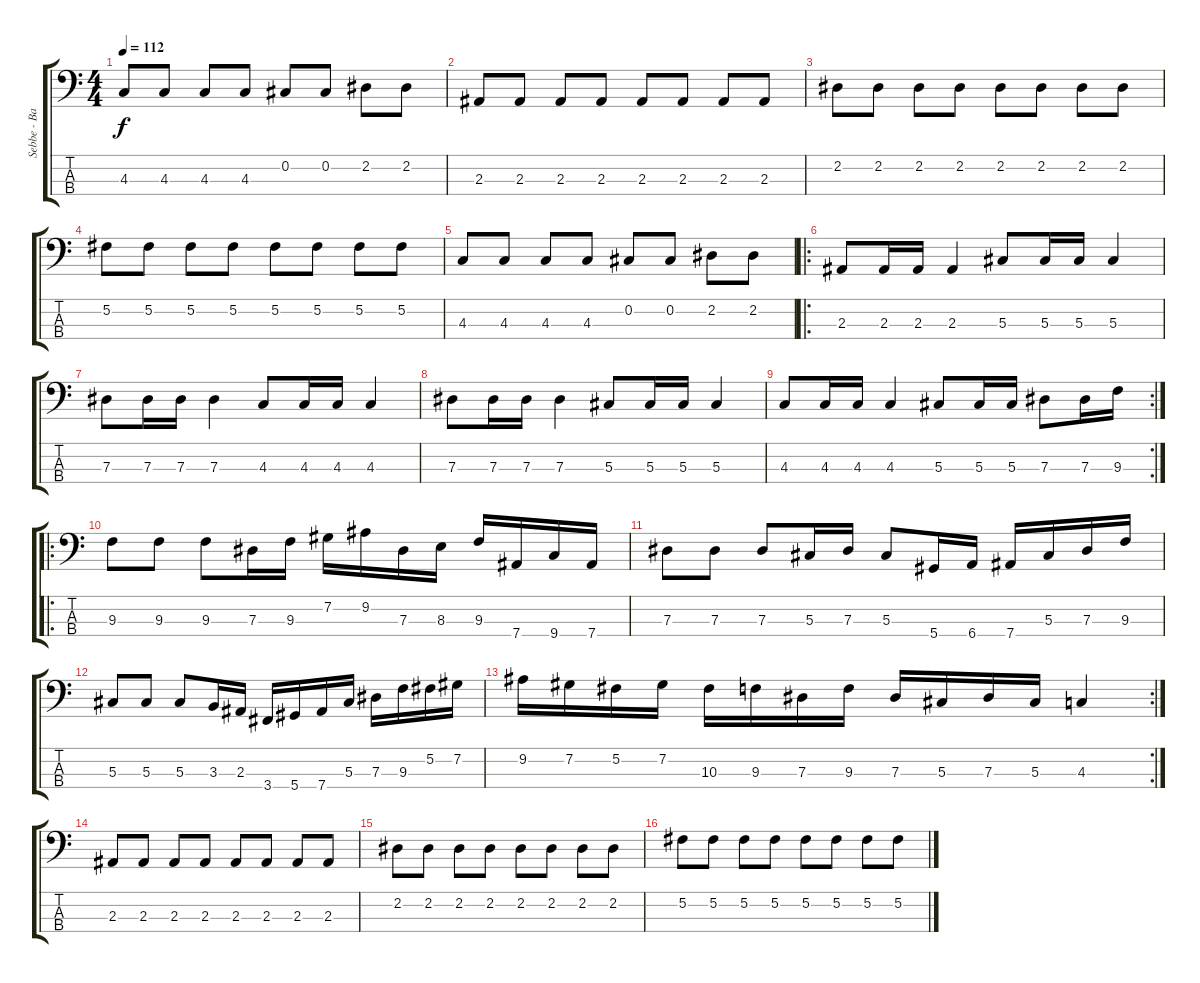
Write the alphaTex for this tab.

\track ("Sebbe - Bass Guitar" "Sebbe - Ba") {instrument electricbasspick}
\staff {score tabs}
\tuning (Gb2 Db2 Ab1 Eb1) {hide}
\ts (4 4)
\tempo 112
\clef f4
\ks c
4.3.8{dy f} 4.3.8 4.3.8 4.3.8 0.2.8 0.2.8 2.2.8 2.2.8 |
2.3.8 2.3.8 2.3.8 2.3.8 2.3.8 2.3.8 2.3.8 2.3.8 |
2.2.8 2.2.8 2.2.8 2.2.8 2.2.8 2.2.8 2.2.8 2.2.8 |
5.2.8 5.2.8 5.2.8 5.2.8 5.2.8 5.2.8 5.2.8 5.2.8 |
4.3.8 4.3.8 4.3.8 4.3.8 0.2.8 0.2.8 2.2.8 2.2.8 |
\ro
2.3.8 2.3.16 2.3.16 2.3.4 5.3.8 5.3.16 5.3.16 5.3.4 |
7.3.8 7.3.16 7.3.16 7.3.4 4.3.8 4.3.16 4.3.16 4.3.4 |
7.3.8 7.3.16 7.3.16 7.3.4 5.3.8 5.3.16 5.3.16 5.3.4 |
\rc 2
4.3.8 4.3.16 4.3.16 4.3.4 5.3.8 5.3.16 5.3.16 7.3.8 7.3.16 9.3.16 |
\ro
9.3.8 9.3.8 9.3.8 7.3.16 9.3.16 7.2.16 9.2.16 7.3.16 8.3.16 9.3.16 7.4.16 9.4.16 7.4.16 |
7.3.8 7.3.8 7.3.8 5.3.16 7.3.16 5.3.8 5.4.16 6.4.16 7.4.16 5.3.16 7.3.16 9.3.16 |
5.3.8 5.3.8 5.3.8 3.3.16 2.3.16 3.4.16 5.4.16 7.4.16 5.3.16 7.3.16 9.3.16 5.2.16 7.2.16 |
\rc 2
9.2.16 7.2.16 5.2.16 7.2.16 10.3.16 9.3.16 7.3.16 9.3.16 7.3.16 5.3.16 7.3.16 5.3.16 4.3.4 |
2.3.8 2.3.8 2.3.8 2.3.8 2.3.8 2.3.8 2.3.8 2.3.8 |
2.2.8 2.2.8 2.2.8 2.2.8 2.2.8 2.2.8 2.2.8 2.2.8 |
5.2.8 5.2.8 5.2.8 5.2.8 5.2.8 5.2.8 5.2.8 5.2.8
